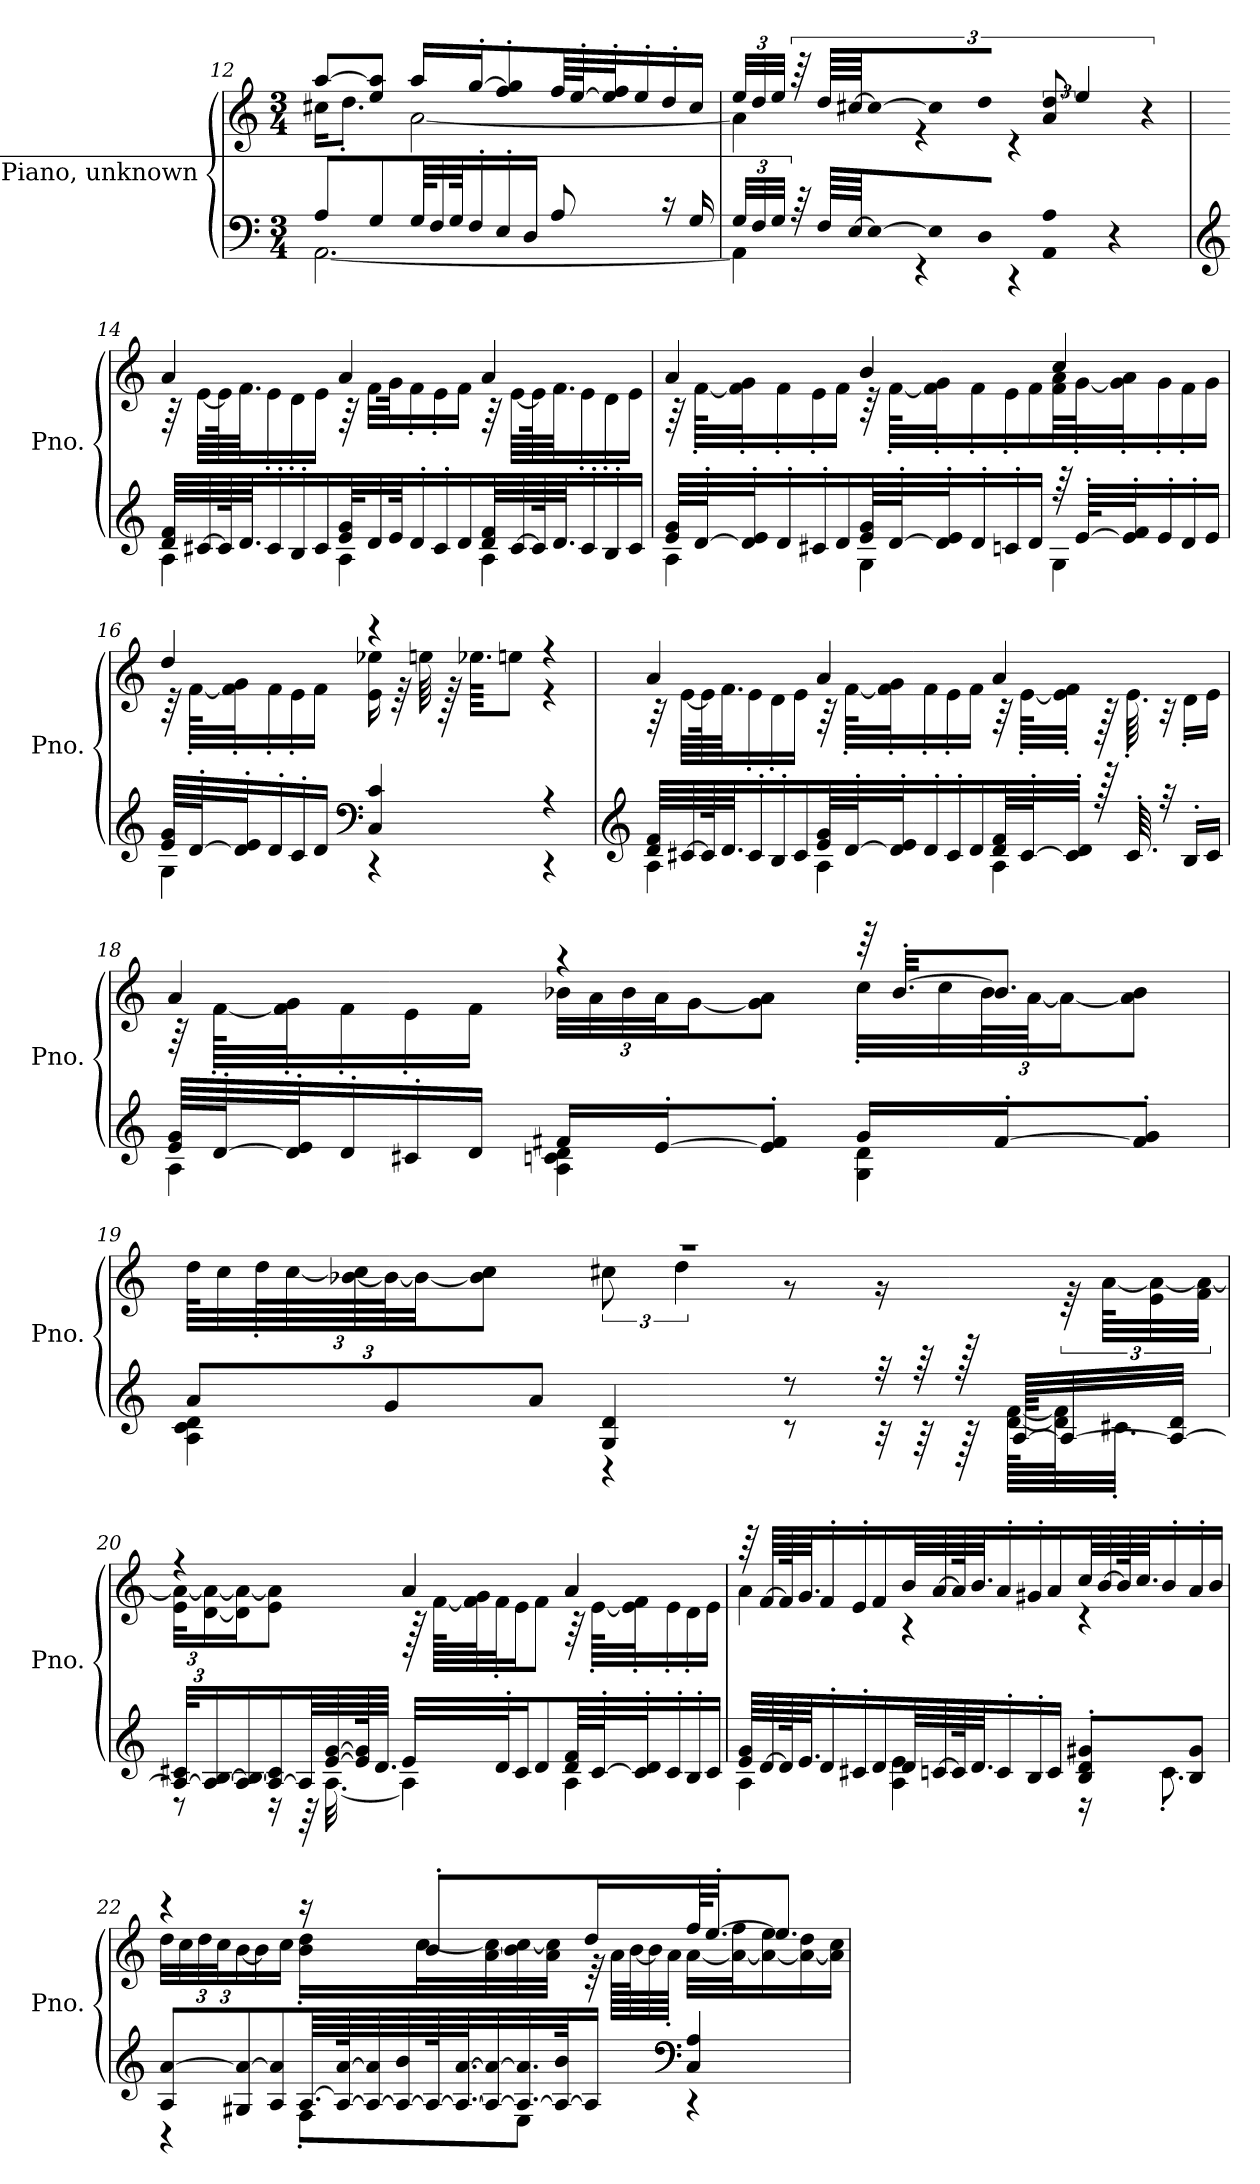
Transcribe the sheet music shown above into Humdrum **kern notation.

**kern	**kern
*part1	*part1
*staff2	*staff1
*I"Piano, unknown	*
*I'Pno.	*
!!LO:LB:g=z
*clefF4	*clefG2
*k[]	*k[]
*M3/4	*M3/4
=12	=12
*^	*^
8A/L	[2.AA\	[8aa/L	16cc#X\KL
.	.	.	8.dd'\J
8G/	.	8ee/ 8aa/]J	.
64G/KLL	.	16aa/LL	[2a\
32F/	.	.	.
64G/JK	.	.	.
16F'/	.	[16gg'/J	.
16E'/	.	8ff/' 8gg/]'	.
16D/JJ	.	.	.
8A/	.	64ff/LLL	.
.	.	[64ee'/J	.
.	.	32ee/]' 32ff/'J	.
.	.	16ee'/	.
16r	.	16dd'/	.
16G/	.	16cc#/JJ	.
=13	=13	=13	=13
*Xbrackettup	*	*Xbrackettup	*
48G/LLL	4AA\]	48ee/LLL	4a\]
48F/	.	48dd/	.
48G/JJJ	.	48ee/JJJ	.
*brackettup	*	*brackettup	*
96r	.	96r	.
96F/LLLL	.	96dd/LLLL	.
[96E/J	.	[96cc#X/J	.
32E/J_	.	32cc#/J_	.
16E/]	.	16cc#/]	.
16D/JJ	.	16dd/JJ	.
4AA/ 4A/	4r	12a/ 12dd/	4r
.	.	6ee/	.
4r	4r	4r	4r
!!LO:PB:g=z	!!
=14	=14	=14	=14
*clefG2	*	*	*
64d/ 64f/LLLL	4A\	4a/	64r
[64c#X/	.	.	[64e\LLLL
128c#/K]	.	.	128e\K]
64.d/JJ	.	.	64.f\JJ
16c#'/	.	.	16e'\
16B'/	.	.	16d'\
16c#/	.	.	16e\JJ
64e/ 64g/KL	4A\	4a/	64r
32d/	.	.	32f\LLL
64e/JK	.	.	64g\JK
16d'/	.	.	16f'\
16c#'/	.	.	16e'\
16d/	.	.	16f\JJ
64d/ 64f/LL	4A\	4a/	64r
[64c#/	.	.	[64e\LLLL
128c#/K]	.	.	128e\K]
64.d/JJ	.	.	64.f\JJ
16c#'/	.	.	16e'\
16B'/	.	.	16d'\
16c#/JJ	.	.	16e\JJ
!!LO:LB:g=z	!!
=15	=15	=15	=15
64e/ 64g/LLLL	4A\	4a/	64r
[64d'/J	.	.	[64f'\KLLL
32d/]' 32e/'J	.	.	32f\]' 32g\'J
16d'/	.	.	16f'\
16c#X'/	.	.	16e'\
16d/	.	.	16f\JJ
64e/ 64g/LL	4G\	4b/	64r
[64d'/J	.	.	[64f'\KLLL
32d/]' 32e/'J	.	.	32f\]' 32g\'J
16d'/	.	.	16f'\
16cn'/	.	.	16e'\
16d/JJ	.	.	16f\
64r	4G\	4cc/	64f\ 64a\LL
[64e'/KLLL	.	.	[64g'\J
32e/]' 32f/'J	.	.	32g\]' 32a\'J
16e'/	.	.	16g'\
16d'/	.	.	16f'\
16e/JJ	.	.	16g\JJ
=16	=16	=16	=16
64e/ 64g/LLLL	4G\	4dd/	64r
[64d'/J	.	.	[64f'\KLLL
32d/]' 32e/'J	.	.	32f\]' 32g\'J
16d'/	.	.	16f'\
16c'/	.	.	16e'\
16d/JJ	.	.	16f\JJ
*clefF4	*	*	*
4C/ 4c/	4r	4r	16e\ 16ee-X\
.	.	.	64r
.	.	.	64een\
.	.	.	128r
.	.	.	64.ee-X\KKKL
.	.	.	8een\J
4r	4r	4r	4r
!!LO:LB:g=z	!!
=17	=17	=17	=17
*clefG2	*	*	*
64d/ 64f/LLLL	4A\	4a/	64r
[64c#X/	.	.	[64e\LLLL
128c#/K]	.	.	128e\K]
64.d/JJ	.	.	64.f\JJ
16c#'/	.	.	16e'\
16B'/	.	.	16d'\
16c#/	.	.	16e\JJ
64e/ 64g/LL	4A\	4a/	64r
[64d'/J	.	.	[64f'\KLLL
32d/]' 32e/'J	.	.	32f\]' 32g\'J
16d'/	.	.	16f'\
16c#'/	.	.	16e'\
16d/	.	.	16f\JJ
64d/ 64f/LL	4A\	4a/	64r
[64c#'/J	.	.	[64e'\KLLL
32c#/]' 32d/'JJJ	.	.	32e\]' 32f\'JJJ
128r	.	.	128r
64.c#'/	.	.	64.e'\
32r	.	.	32r
16B'/LL	.	.	16d'\LL
16c#/JJ	.	.	16e\JJ
!!LO:LB:g=z	!!
=18	=18	=18	=18
64e/ 64g/LLLL	4A\	4a/	64r
[64d'/J	.	.	[64f'\KLLL
32d/]' 32e/'J	.	.	32f\]' 32g\'J
16d'/	.	.	16f'\
16c#X'/	.	.	16e'\
16d/JJ	.	.	16f\JJ
*	*	*	*Xbrackettup
16f#X/LL	4A\ 4cn\ 4d\	4r	48b-X\LLL
.	.	.	48a\
.	.	.	48b-\
[16e'/J	.	.	48a\J
.	.	.	[24g\J
8e/]' 8f#/'J	.	.	8g\] 8a\J
16g/LL	4G\ 4d\	64r	32cc'\LLL
.	.	[32.b-'/KKL	.
.	.	.	32cc\
[16f#'/J	.	8.b-/J]	96b-\L
.	.	.	[96a\JJ
.	.	.	24a\J_
8f#/]' 8g/'J	.	.	8a\] 8b-\J
!!LO:LB:g=z	!!
=19	=19	=19	=19
*Xbrackettup	*	*	*
12a/L	4A\ 4c\ 4d\	2.r	64dd\KLLL
.	.	.	32cc\
.	.	.	64dd'\L
.	.	.	[96cc\
.	.	.	[96b-X\ 96cc\]
12g/	.	.	96b-\J_
.	.	.	32b-\JJ_
.	.	.	8b-\] 8cc\J
12a/J	.	.	.
*	*	*	*brackettup
4G/ 4d/	4r	.	12cc#X\
.	.	.	6dd\
8r	8r	.	8r
32r	32r	.	16r
64r	64r	.	.
128r	128r	.	.
[128A/KKLLL	[128d\ [128f\KLLLL	.	.
32A/_	64d\] 64f\]J	.	96r
.	.	.	[96a\KLLL
.	32.c#X'\JJJ	.	.
.	.	.	48e\ 48a\_
32A/_ 32d/JJJ	.	.	.
.	.	.	48f\ 48a\_JJJ
!!LO:LB:g=z	!!
=20	=20	=20	=20
*	*	*	*Xbrackettup
48A/_ 48c#X/KLL	8r	4r	48e\ 48a\_KLL
24A/_ [24B/	.	.	[24d\ 24a\_
16A/_ 16B/]	.	.	16d\] 16a\_J
16A/_ 16c#/	16r	.	8e\ 8a\]J
64A/LL]	64r	.	.
[64e/ [64g/	[32.A\	.	.
128e/] 128g/]K	.	.	.
64.d/JJJJ	.	.	.
32e/LLL	4A\]	4a/	128r
.	.	.	[128f\KLLLL
.	.	.	64f\] 64g\J
32d'/J	.	.	32f'\J
16c#/J	.	.	16e\J
8d/	.	.	8f\J
64d/ 64f/LLL	4A\	4a/	64r
[64c#'/J	.	.	[64e'\KLLL
32c#/]' 32d/'J	.	.	32e\]' 32f\'J
16c#'/	.	.	16e'\
16B'/	.	.	16d'\
16c#/JJ	.	.	16e\JJ
!!LO:PB:g=z	!!
=21	=21	=21	=21
64e/ 64g/LLLL	4A\	64r	4a\
[64d/	.	[64f/LLLL	.
128d/K]	.	128f/K]	.
64.e/JJ	.	64.g/JJ	.
16d'/	.	16f'/	.
16c#X'/	.	16e'/	.
16d/	.	16f/	.
64d/LL	4A\ 4e\	64b/LL	4r
[64cn/	.	[64a/	.
128c/K]	.	128a/K]	.
64.d/JJ	.	64.b/JJ	.
16c'/	.	16a'/	.
16B'/	.	16g#X'/	.
16c/JJ	.	16a/	.
8B/' 8d/' 8g#X/'L	16r	64cc/LL	4r
.	.	[64b/	.
.	.	128b/K]	.
.	.	64.cc/JJ	.
.	8.c'\	16b'/	.
8B/ 8g#/J	.	16a'/	.
.	.	16b/JJ	.
!!LO:LB:g=z	!!
=22	=22	=22	=22
12A/ [12a/L	4r	4r	48dd\LLL
.	.	.	48cc\
.	.	.	48dd\
.	.	.	48cc\J
12G#X/ 12a/_	.	.	[24b\
.	.	.	16b\]
12A/ 12a/]	.	.	.
.	.	.	16cc\JJ
[64.A/LLL	8F'\L	16r	16b\' 16dd\'LL
128A/_ [128a/K	.	.	.
64A/_ 64a/]	.	.	.
64A/_ 64b/	.	.	.
128A/K_	.	8b'/L	[32cc\L
64.A/_ [64.a/J	.	.	.
32A/_ 32a/_	.	.	32a\ 32cc\_
32.A/_ 32.a/]	8E\J	.	32b\ 32cc\_
.	.	.	32a\ 32cc\]JJJ
64A/_ 64b/JK	.	.	.
16A/JJ]	.	16dd/L	64r
.	.	.	128a\LLLLL
.	.	.	[128b\J
.	.	.	64b\]
.	.	.	64a'\JJJJ
*clefF4	*	*	*
4C/ 4A/	4r	64ff/KL	[32a\LLL
.	.	[32.ee'/JJ	.
.	.	.	32a\_ 32ff\J
.	.	8.ee/J]	16a\_ 16ee\
.	.	.	16a\_ 16dd\
.	.	.	16a\] 16cc\JJ
*v	*v	*	*
*	*v	*v
=	=
*-	*-
